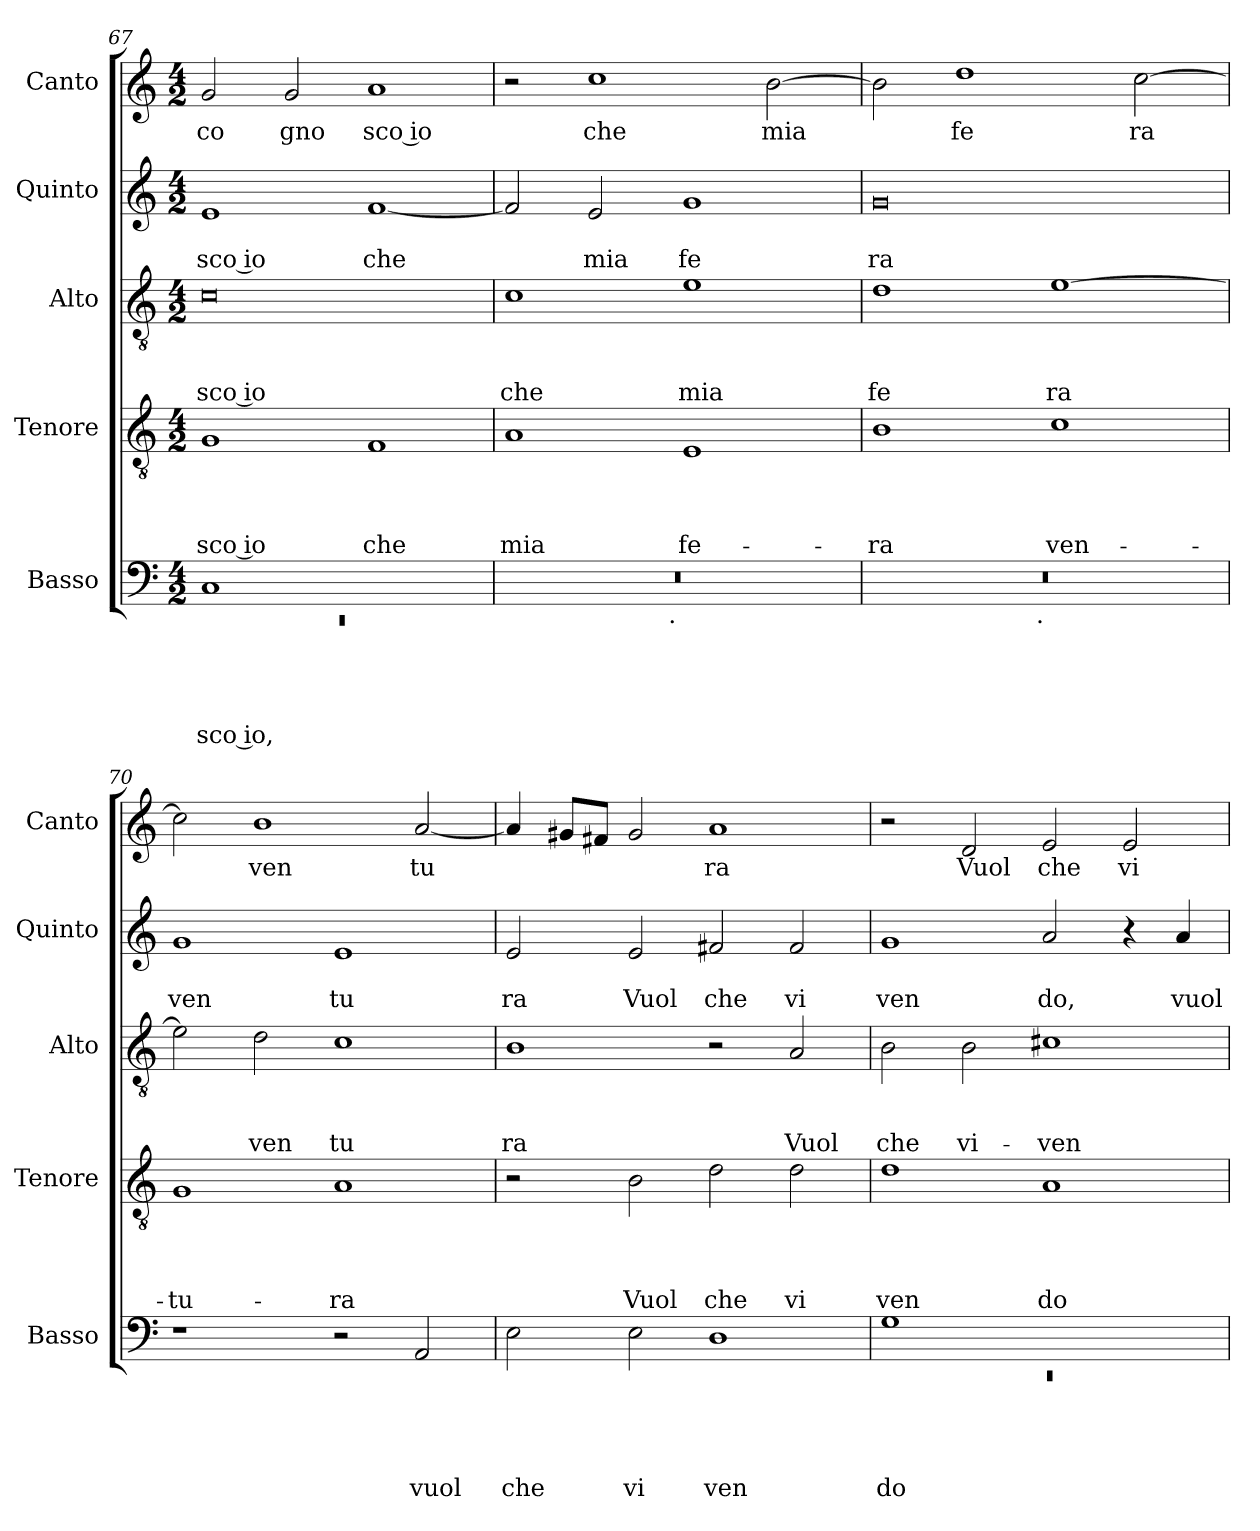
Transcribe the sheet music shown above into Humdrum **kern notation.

**kern	**text	**text	**text	**text	**text	**kern	**text	**text	**text	**text	**kern	**text	**text	**text	**kern	**text	**text	**kern	**text
*part5	*part5	*part5	*part5	*part5	*part5	*part4	*part4	*part4	*part4	*part4	*part3	*part3	*part3	*part3	*part2	*part2	*part2	*part1	*part1
*staff5	*staff5	*staff5	*staff5	*staff5	*staff5	*staff4	*staff4	*staff4	*staff4	*staff4	*staff3	*staff3	*staff3	*staff3	*staff2	*staff2	*staff2	*staff1	*staff1
*I"Basso	*	*	*	*	*	*I"Tenore	*	*	*	*	*I"Alto	*	*	*	*I"Quinto	*	*	*I"Canto	*
*I'Basso	*	*	*	*	*	*I'Tenore	*	*	*	*	*I'Alto	*	*	*	*I'Quinto	*	*	*I'Canto	*
*clefF4	*	*	*	*	*	*clefGv2	*	*	*	*	*clefGv2	*	*	*	*clefG2	*	*	*clefG2	*
*k[]	*	*	*	*	*	*k[]	*	*	*	*	*k[]	*	*	*	*k[]	*	*	*k[]	*
*C:	*	*	*	*	*	*C:	*	*	*	*	*C:	*	*	*	*C:	*	*	*C:	*
*M4/2	*	*	*	*	*	*M4/2	*	*	*	*	*M4/2	*	*	*	*M4/2	*	*	*M4/2	*
=67	=67	=67	=67	=67	=67	=67	=67	=67	=67	=67	=67	=67	=67	=67	=67	=67	=67	=67	=67
*^	*	*	*	*	*	*	*	*	*	*	*	*	*	*	*	*	*	*	*
!	!LO:N:vis=1	!	!	!	!	!LO:LY:b:rj	!	!	!	!	!LO:LY:b:rj	!	!	!	!LO:LY:b:rj	!	!	!LO:LY:b:rj	!	!LO:LY:b
1C	0rEE	.	.	.	.	-sco io,	1G	.	.	.	-sco io	0c	.	.	sco io	1e	.	sco io	2g/	co
!	!	!	!	!	!	!	!	!	!	!	!	!	!	!	!	!	!	!	!	!LO:LY:b
.	.	.	.	.	.	.	.	.	.	.	.	.	.	.	.	.	.	.	2g/	gno
!	!	!	!	!	!	!	!	!	!	!	!LO:LY:b	!	!	!	!	!	!	!LO:LY:b	!	!LO:LY:b:rj
1ryy	.	.	.	.	.	.	1F	.	.	.	che	.	.	.	.	[<1f	.	che	1a	sco io
=68	=68	=68	=68	=68	=68	=68	=68	=68	=68	=68	=68	=68	=68	=68	=68	=68	=68	=68	=68	=68
!	!	!	!	!	!	!	!	!	!	!	!LO:LY:b	!	!	!	!LO:LY:b	!	!	!	!	!
0r	2ryy	.	.	.	.	.	1A	.	.	.	mia	1c	.	.	che	2f/]	.	.	2r	.
!	!	!	!	!	!	!	!	!	!	!	!	!	!	!	!	!	!	!LO:LY:b	!	!LO:LY:b
.	4...ryy	.	.	.	.	.	.	.	.	.	.	.	.	.	.	2e/	.	mia	1cc	che
!	!LO:TX:b:t=.	!	!	!	!	!	!	!	!	!	!	!	!	!	!	!	!	!	!	!
.	1ryy	.	.	.	.	.	.	.	.	.	.	.	.	.	.	.	.	.	.	.
!	!	!	!	!	!	!	!	!	!	!	!LO:LY:b	!	!	!	!LO:LY:b	!	!	!LO:LY:b	!	!
.	.	.	.	.	.	.	1E	.	.	.	fe-	1e	.	.	mia	1g	.	fe	.	.
!	!	!	!	!	!	!	!	!	!	!	!	!	!	!	!	!	!	!	!	!LO:LY:b
.	.	.	.	.	.	.	.	.	.	.	.	.	.	.	.	.	.	.	[>2b\	mia
.	32ryy	.	.	.	.	.	.	.	.	.	.	.	.	.	.	.	.	.	.	.
=69	=69	=69	=69	=69	=69	=69	=69	=69	=69	=69	=69	=69	=69	=69	=69	=69	=69	=69	=69	=69
!	!	!	!	!	!	!	!	!	!	!	!LO:LY:b	!	!	!	!LO:LY:b	!	!	!LO:LY:b	!	!
0r	2ryy	.	.	.	.	.	1B	.	.	.	-ra	1d	.	.	fe	0g	.	ra	2b\]	.
!	!	!	!	!	!	!	!	!	!	!	!	!	!	!	!	!	!	!	!	!LO:LY:b
.	4...ryy	.	.	.	.	.	.	.	.	.	.	.	.	.	.	.	.	.	1dd	fe
!	!LO:TX:b:t=.	!	!	!	!	!	!	!	!	!	!	!	!	!	!	!	!	!	!	!
.	1ryy	.	.	.	.	.	.	.	.	.	.	.	.	.	.	.	.	.	.	.
!	!	!	!	!	!	!	!	!	!	!	!LO:LY:b	!	!	!	!LO:LY:b	!	!	!	!	!
.	.	.	.	.	.	.	1c	.	.	.	ven-	[>1e	.	.	ra	.	.	.	.	.
!	!	!	!	!	!	!	!	!	!	!	!	!	!	!	!	!	!	!	!	!LO:LY:b
.	.	.	.	.	.	.	.	.	.	.	.	.	.	.	.	.	.	.	[>2cc\	ra
.	32ryy	.	.	.	.	.	.	.	.	.	.	.	.	.	.	.	.	.	.	.
=70	=70	=70	=70	=70	=70	=70	=70	=70	=70	=70	=70	=70	=70	=70	=70	=70	=70	=70	=70	=70
!	!	!	!	!	!	!	!	!	!	!	!LO:LY:b	!	!	!	!	!	!	!LO:LY:b	!	!
*v	*v	*	*	*	*	*	*	*	*	*	*	*	*	*	*	*	*	*	*	*
1r	.	.	.	.	.	1G	.	.	.	-tu-	2e\]	.	.	.	1g	.	ven	2cc\]	.
!	!	!	!	!	!	!	!	!	!	!	!	!	!	!LO:LY:b	!	!	!	!	!LO:LY:b
.	.	.	.	.	.	.	.	.	.	.	2d\	.	.	ven	.	.	.	1b	ven
!	!	!	!	!	!	!	!	!	!	!LO:LY:b	!	!	!	!LO:LY:b	!	!	!LO:LY:b	!	!
2r	.	.	.	.	.	1A	.	.	.	-ra	1c	.	.	tu	1e	.	tu	.	.
!	!	!	!	!	!LO:LY:b	!	!	!	!	!	!	!	!	!	!	!	!	!	!LO:LY:b
2AA/	.	.	.	.	vuol	.	.	.	.	.	.	.	.	.	.	.	.	[<2a/	tu
!!LO:LB:g=z
=71	=71	=71	=71	=71	=71	=71	=71	=71	=71	=71	=71	=71	=71	=71	=71	=71	=71	=71	=71
!	!	!	!	!	!LO:LY:b	!	!	!	!	!	!	!	!	!LO:LY:b	!	!	!LO:LY:b	!	!
2E\	.	.	.	.	che	2r	.	.	.	.	1B	.	.	ra	2e/	.	ra	4a/]	.
.	.	.	.	.	.	.	.	.	.	.	.	.	.	.	.	.	.	8g#/L	.
.	.	.	.	.	.	.	.	.	.	.	.	.	.	.	.	.	.	8f#/J	.
!	!	!	!	!	!LO:LY:b	!	!	!	!	!LO:LY:b	!	!	!	!	!	!	!LO:LY:b	!	!
2E\	.	.	.	.	vi	2B\	.	.	.	Vuol	.	.	.	.	2e/	.	Vuol	2g#/	.
!	!	!	!	!	!LO:LY:b	!	!	!	!	!LO:LY:b	!	!	!	!	!	!	!LO:LY:b	!	!LO:LY:b
1D	.	.	.	.	ven	2d\	.	.	.	che	2r	.	.	.	2f#X/	.	che	1a	ra
!	!	!	!	!	!	!	!	!	!	!LO:LY:b	!	!	!	!LO:LY:b	!	!	!LO:LY:b	!	!
.	.	.	.	.	.	2d\	.	.	.	vi	2A/	.	.	Vuol	2f#/	.	vi	.	.
=72	=72	=72	=72	=72	=72	=72	=72	=72	=72	=72	=72	=72	=72	=72	=72	=72	=72	=72	=72
*^	*	*	*	*	*	*	*	*	*	*	*	*	*	*	*	*	*	*	*
!	!LO:N:vis=1	!	!	!	!	!LO:LY:b	!	!	!	!	!LO:LY:b	!	!	!	!LO:LY:b	!	!	!LO:LY:b	!	!
1G	0rEE	.	.	.	.	do	1d	.	.	.	ven	2B\	.	.	che	1g	.	ven	2r	.
!	!	!	!	!	!	!	!	!	!	!	!	!	!	!	!LO:LY:b	!	!	!	!	!LO:LY:b
.	.	.	.	.	.	.	.	.	.	.	.	2B\	.	.	vi-	.	.	.	2d/	Vuol
!	!	!	!	!	!	!	!	!	!	!	!LO:LY:b	!	!	!	!LO:LY:b	!	!	!LO:LY:b	!	!LO:LY:b
1ryy	.	.	.	.	.	.	1A	.	.	.	do	1c#X	.	.	-ven-	2a/	.	do,	2e/	che
!	!	!	!	!	!	!	!	!	!	!	!	!	!	!	!	!	!	!	!	!LO:LY:b
.	.	.	.	.	.	.	.	.	.	.	.	.	.	.	.	4r	.	.	2e/	vi-
!	!	!	!	!	!	!	!	!	!	!	!	!	!	!	!	!	!	!LO:LY:b	!	!
.	.	.	.	.	.	.	.	.	.	.	.	.	.	.	.	4a/	.	vuol	.	.
*v	*v	*	*	*	*	*	*	*	*	*	*	*	*	*	*	*	*	*	*	*
=	=	=	=	=	=	=	=	=	=	=	=	=	=	=	=	=	=	=	=
*-	*-	*-	*-	*-	*-	*-	*-	*-	*-	*-	*-	*-	*-	*-	*-	*-	*-	*-	*-
